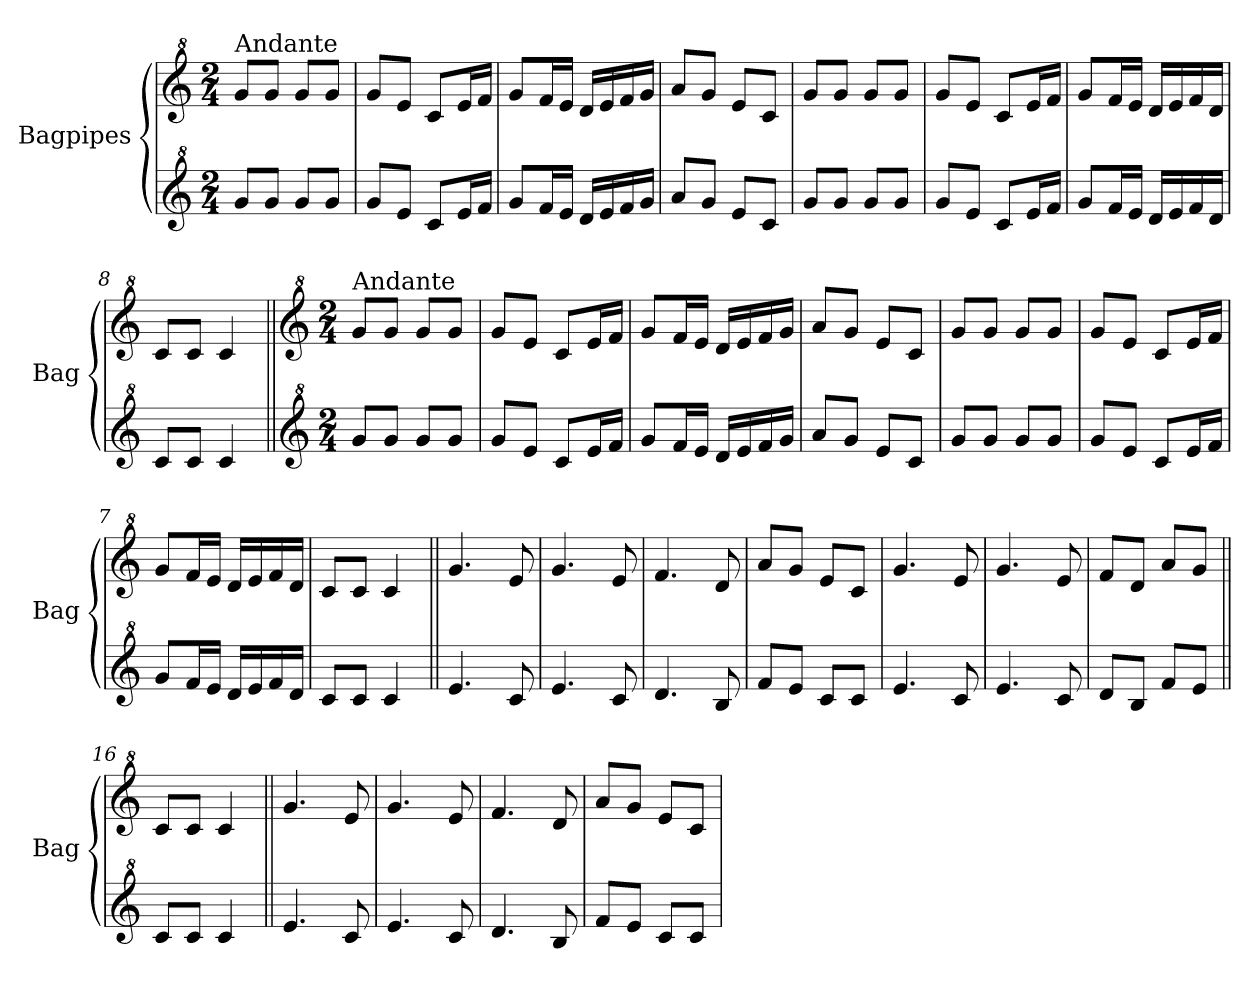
**kern	**kern
*part2	*part1
*staff2	*staff1
*I"Bagpipes	*I"Bagpipes
*I'Bag	*I'Bag
*clefG^2	*clefG^2
*k[]	*k[]
*M2/4	*M2/4
=1||	=1||
!	!LO:TX:a:t=Andante
8gg/L	8gg/L
8gg/J	8gg/J
8gg/L	8gg/L
8gg/J	8gg/J
=2	=2
8gg/L	8gg/L
8ee/J	8ee/J
8cc/L	8cc/L
16ee/L	16ee/L
16ff/JJ	16ff/JJ
=3	=3
8gg/L	8gg/L
16ff/L	16ff/L
16ee/JJ	16ee/JJ
16dd/LL	16dd/LL
16ee/	16ee/
16ff/	16ff/
16gg/JJ	16gg/JJ
=4	=4
8aa/L	8aa/L
8gg/J	8gg/J
8ee/L	8ee/L
8cc/J	8cc/J
=5	=5
8gg/L	8gg/L
8gg/J	8gg/J
8gg/L	8gg/L
8gg/J	8gg/J
=6	=6
8gg/L	8gg/L
8ee/J	8ee/J
8cc/L	8cc/L
16ee/L	16ee/L
16ff/JJ	16ff/JJ
=7	=7
8gg/L	8gg/L
16ff/L	16ff/L
16ee/JJ	16ee/JJ
16dd/LL	16dd/LL
16ee/	16ee/
16ff/	16ff/
16dd/JJ	16dd/JJ
=8	=8
8cc/L	8cc/L
8cc/J	8cc/J
4cc/	4cc/
=1a||	=1a||
*clefG^2	*clefG^2
*k[]	*k[]
*M2/4	*M2/4
!	!LO:TX:a:t=Andante
8gg/L	8gg/L
8gg/J	8gg/J
8gg/L	8gg/L
8gg/J	8gg/J
=2a	=2a
8gg/L	8gg/L
8ee/J	8ee/J
8cc/L	8cc/L
16ee/L	16ee/L
16ff/JJ	16ff/JJ
=3a	=3a
8gg/L	8gg/L
16ff/L	16ff/L
16ee/JJ	16ee/JJ
16dd/LL	16dd/LL
16ee/	16ee/
16ff/	16ff/
16gg/JJ	16gg/JJ
=4a	=4a
8aa/L	8aa/L
8gg/J	8gg/J
8ee/L	8ee/L
8cc/J	8cc/J
=5a	=5a
8gg/L	8gg/L
8gg/J	8gg/J
8gg/L	8gg/L
8gg/J	8gg/J
=6a	=6a
8gg/L	8gg/L
8ee/J	8ee/J
8cc/L	8cc/L
16ee/L	16ee/L
16ff/JJ	16ff/JJ
=7a	=7a
8gg/L	8gg/L
16ff/L	16ff/L
16ee/JJ	16ee/JJ
16dd/LL	16dd/LL
16ee/	16ee/
16ff/	16ff/
16dd/JJ	16dd/JJ
=8a	=8a
8cc/L	8cc/L
8cc/J	8cc/J
4cc/	4cc/
=9||	=9||
4.ee/	4.gg/
8cc/	8ee/
=10	=10
4.ee/	4.gg/
8cc/	8ee/
=11	=11
4.dd/	4.ff/
8b/	8dd/
=12	=12
8ff/L	8aa/L
8ee/J	8gg/J
8cc/L	8ee/L
8cc/J	8cc/J
=13	=13
4.ee/	4.gg/
8cc/	8ee/
=14	=14
4.ee/	4.gg/
8cc/	8ee/
=15	=15
8dd/L	8ff/L
8b/J	8dd/J
8ff/L	8aa/L
8ee/J	8gg/J
=16||	=16||
8cc/L	8cc/L
8cc/J	8cc/J
4cc/	4cc/
=9||	=9||
4.ee/	4.gg/
8cc/	8ee/
=10	=10
4.ee/	4.gg/
8cc/	8ee/
=11	=11
4.dd/	4.ff/
8b/	8dd/
=12	=12
8ff/L	8aa/L
8ee/J	8gg/J
8cc/L	8ee/L
8cc/J	8cc/J
=	=
*-	*-
